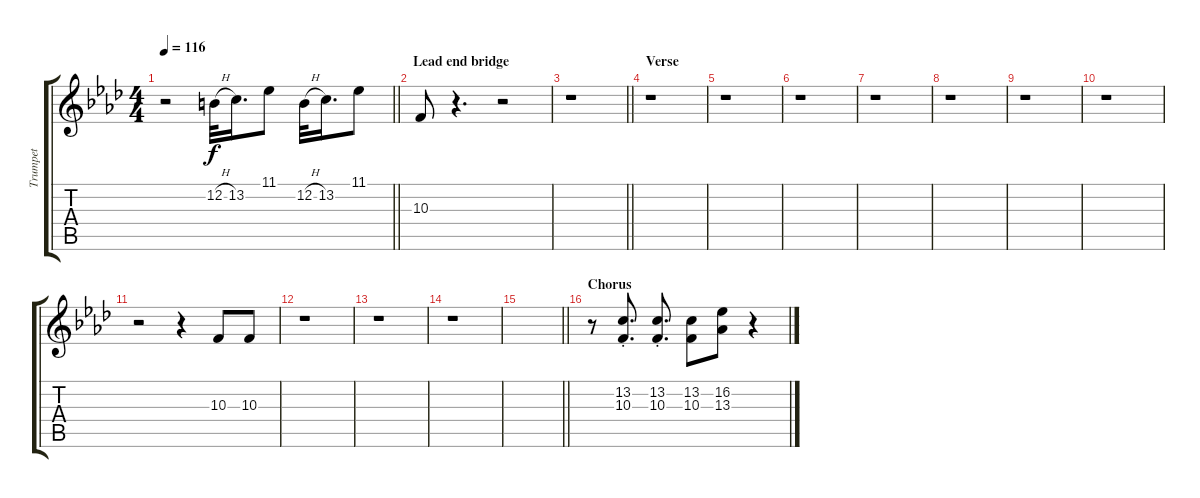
\track ("Trumpet" "Trumpet") {instrument trombone}
\staff {score tabs}
\tuning (E4 B3 G3 D3 A2 E2) {hide}
\ts (4 4)
\tempo 116
\clef g2
\barLineRight lightlight
\ks fminor
r.2{dy mp} 12.2{h}.32{dy f} 13.2.16{d} 11.1.8 12.2{h}.32 13.2.16{d} 11.1.8 |
\section ("" "Lead end bridge")
10.3.8 r.4{d} r.2 |
\barLineRight lightlight
r.1 |
\section ("" "Verse")
r.1 |
r.1 |
r.1 |
r.1 |
r.1 |
r.1 |
r.1 |
r.2 r.4 10.3.8 10.3.8 |
r.1 |
r.1 |
r.1 |
\barLineRight lightlight
|
\section ("" "Chorus")
r.8 (13.2{st} 10.3{st}).8{d} (13.2{st} 10.3{st}).8{d} (13.2 10.3).8 (16.2 13.3).8 r.4
